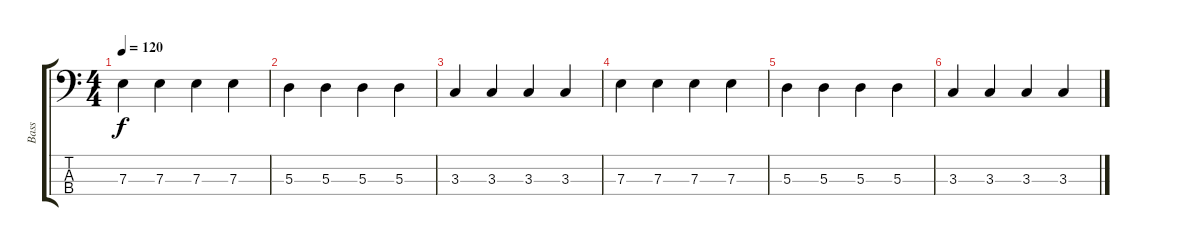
\track ("Bass" "Bass") {instrument electricbassfinger}
\staff {score tabs}
\tuning (G2 D2 A1 E1) {hide}
\ts (4 4)
\tempo 120
\clef f4
\ks c
7.3.4{dy f} 7.3.4 7.3.4 7.3.4 |
5.3.4 5.3.4 5.3.4 5.3.4 |
3.3.4 3.3.4 3.3.4 3.3.4 |
7.3.4 7.3.4 7.3.4 7.3.4 |
5.3.4 5.3.4 5.3.4 5.3.4 |
3.3.4 3.3.4 3.3.4 3.3.4
